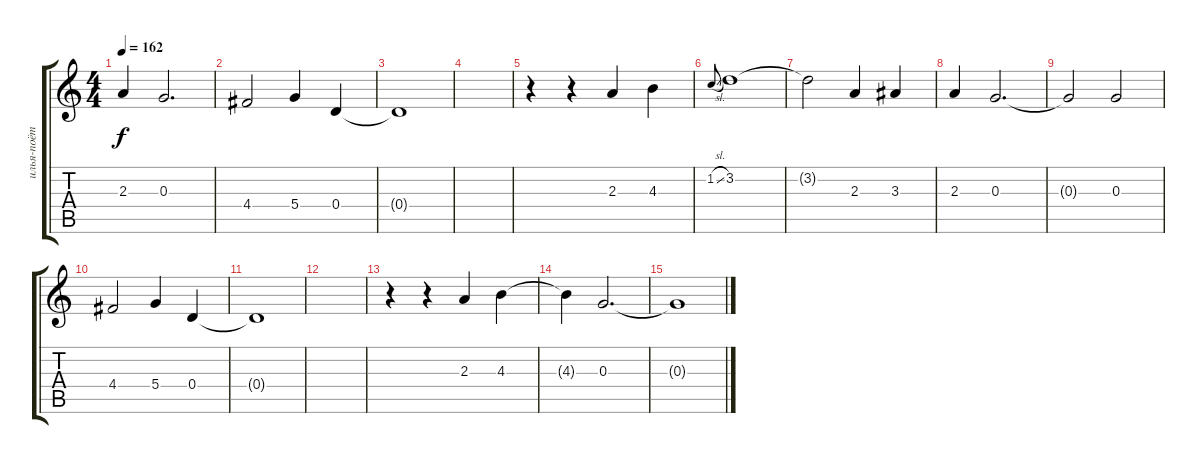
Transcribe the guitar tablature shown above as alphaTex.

\track ("илья-поёт" "илья-поёт") {instrument electricbassfinger}
\staff {score tabs}
\tuning (E4 B3 G3 D3 A2 E2) {hide}
\ts (4 4)
\tempo 162
\clef g2
\ks c
2.3.4{dy f} 0.3.2{d} |
4.4.2 5.4.4 0.4.4 |
0.4{t}.1 |
|
r.4 r.4 2.3.4 4.3.4 |
1.2{sl}.8{gr onbeat} 3.2.1 |
3.2{t}.2 2.3.4 3.3.4 |
2.3.4 0.3.2{d} |
0.3{t}.2 0.3.2 |
4.4.2 5.4.4 0.4.4 |
0.4{t}.1 |
|
r.4 r.4 2.3.4 4.3.4 |
4.3{t}.4 0.3.2{d} |
0.3{t}.1
